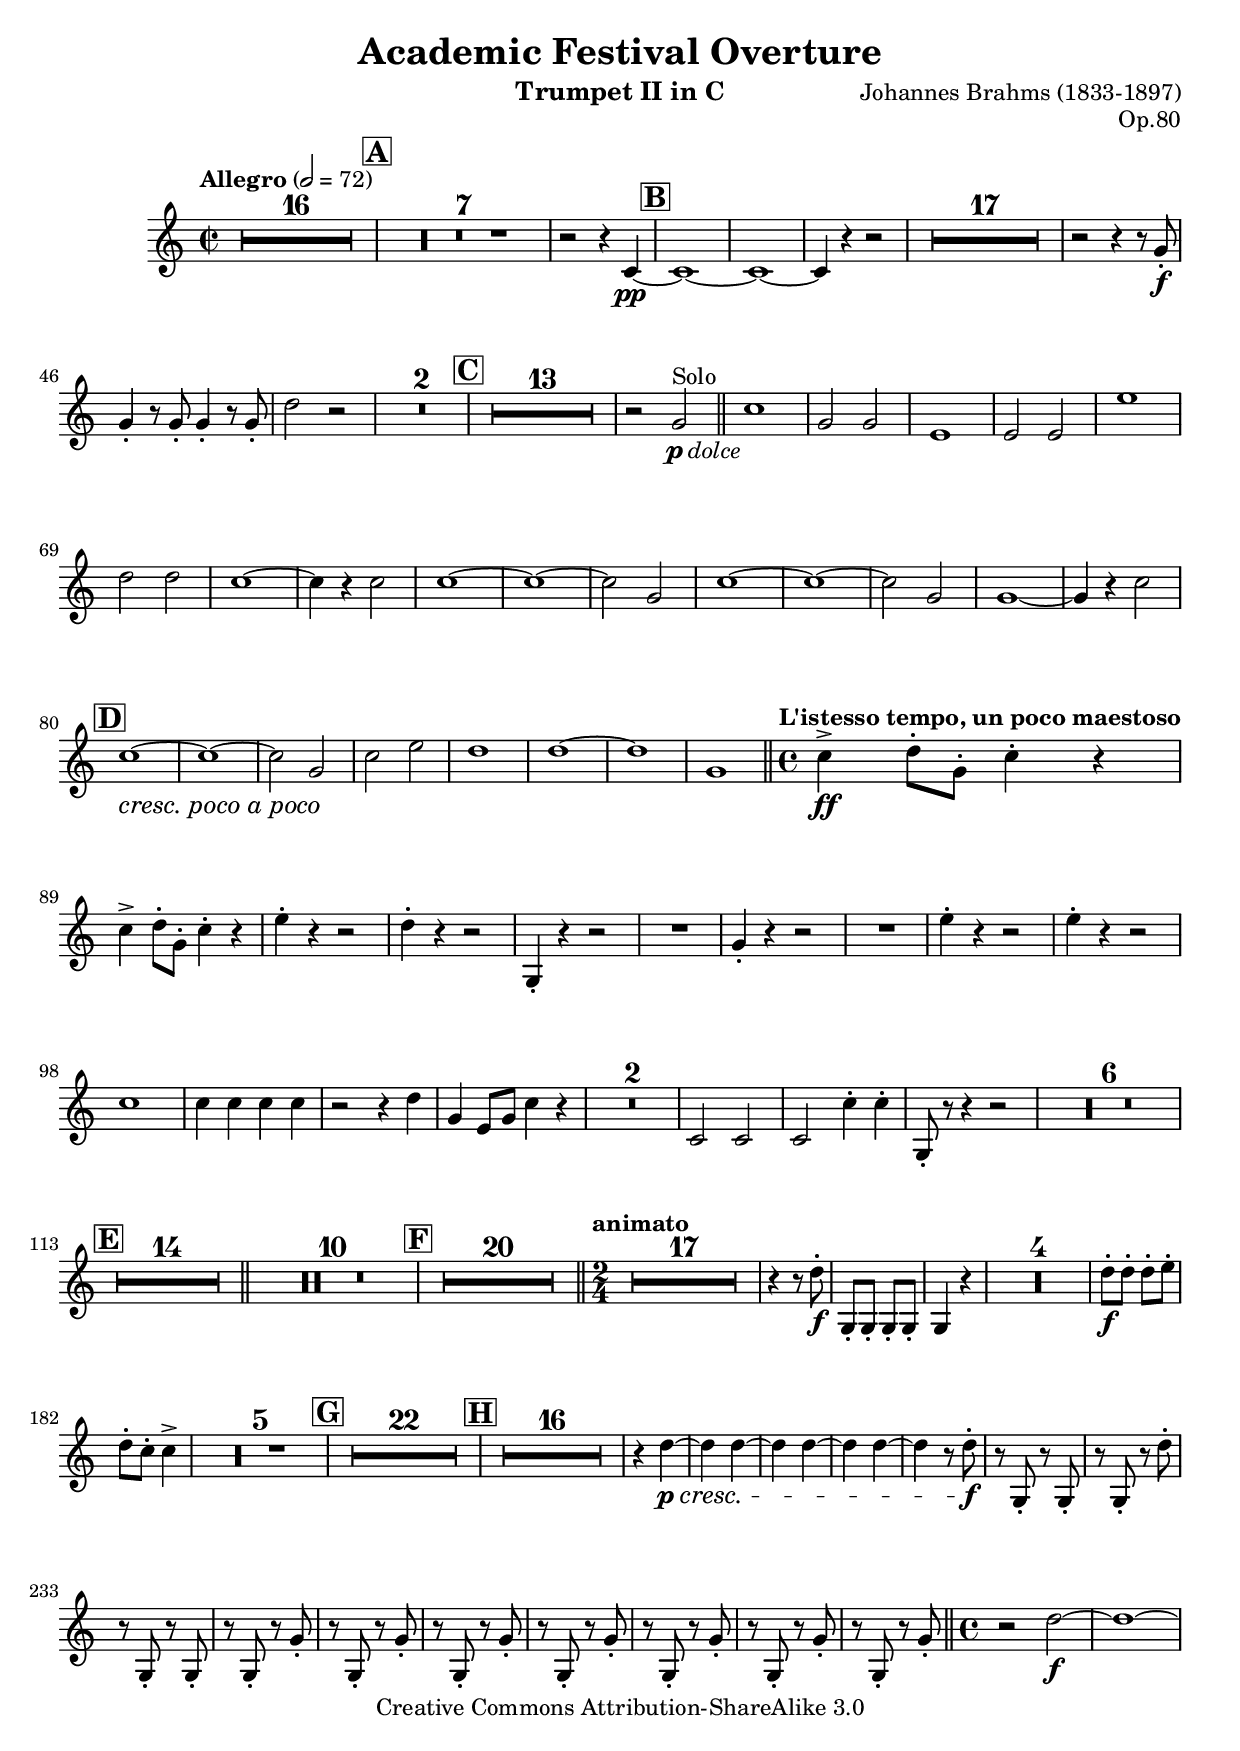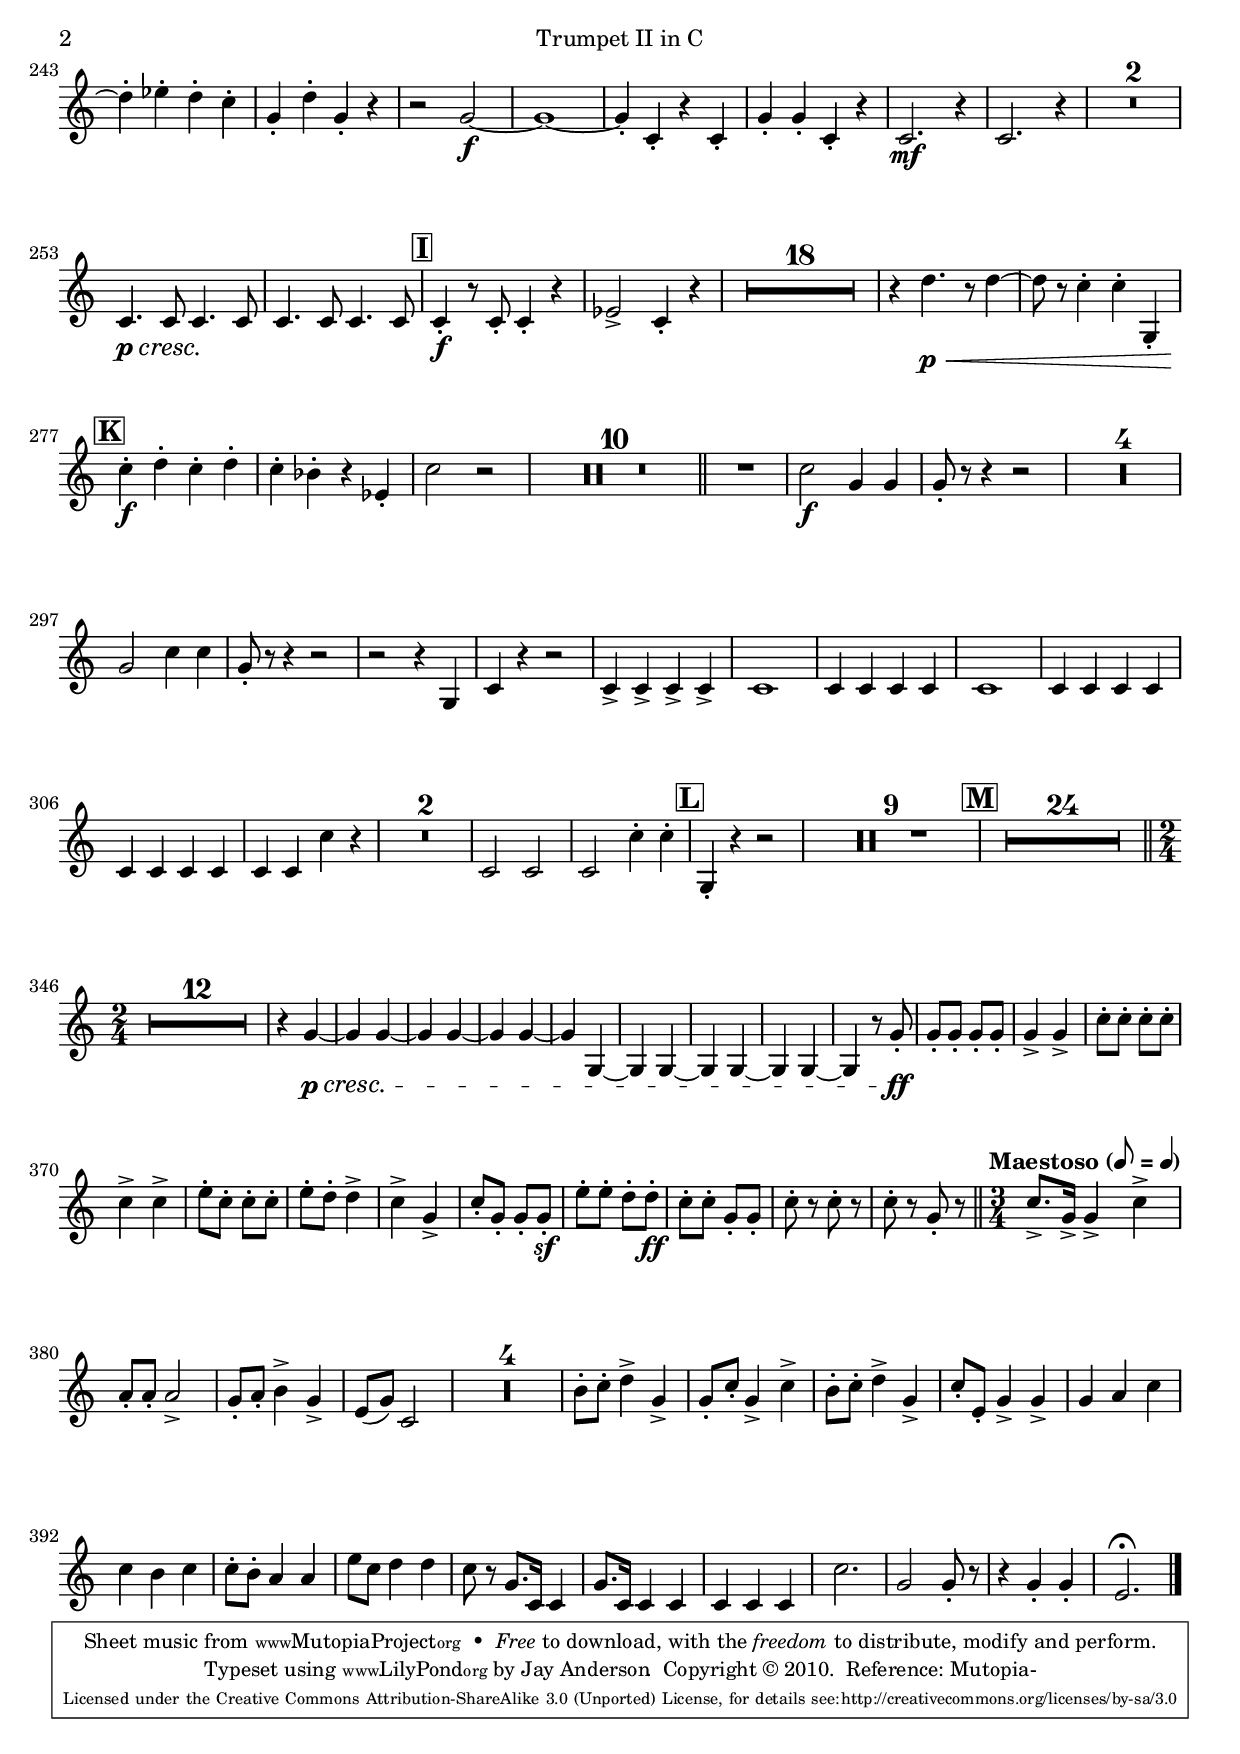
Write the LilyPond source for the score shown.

\version "2.18.2"

\include "defs.ily"
\version "2.18.2"

trumpetTwo = \relative c'
{
  \set Staff.midiInstrument = "trumpet"
  \graceSync
  \tag #'score
  {
    \voiceTwo
    \dynamicDown
  }
  R1*16 |

  %A
  R1*7 |
  r2 r4 c4~\pp |

  %B
  c1~ |
  c~ |
  c4 r r2 |
  R1*17 |
  r2 r4 r8 g'-.\f |
  g4-. r8 g-. g4-. r8 g-. |
  d'2 r |
  R1*2 |

  %C
  R1*13 |
  r2 g,^\solo\pDolce |
  c1 |
  g2 g |
  e1 |
  e2 e |
  e'1 |
  d2 d |
  c1~ |
  c4 r c2 |
  c1~ |
  c~ |
  c2 g |
  c1~ |
  c~ |
  c2 g |
  g1~ |
  g4 r c2 |

  %D
  c1~\justCrescPocoAPoco |
  c~ |
  c2 g |
  c e |
  d1 |
  d~ d |
  g, |

  %4/4
  c4->\ff d8-. g,-. c4-. r |
  c4-> d8-. g,-. c4-. r |
  e4-. r r2 |
  d4-. r r2 |
  g,,4-. r r2 |
  R1 |
  g'4-. r r2 |
  R1 |
  e'4-. r r2 |
  e4-. r r2 |
  c1 |
  c4 c c c |
  r2 r4 d |
  g, e8 g c4 r |
  R1*2 |
  c,2 c |
  c c'4-. c-. |
  g,8-. r r4 r2 |
  R1*6 |

  %E
  R1*14 |
  R1*10 |

  %F |
  R1*20 |

  %2/4
  R2*17 |
  r4 r8 d''-.\f |
  g,,-. g-. g-. g-. |
  g4 r |
  R2*4 |
  d''8-.\f d-. d-. e-. |
  d-. c-. c4-> |
  R2*5 |

  %G
  R2*22 |

  %H
  R2*16 |
  r4 d4~\p\cresc |
  \repeat unfold 3 {d d~ |}
  d r8 d-.\f |
  r g,,-. r g-. |
  r g-. r d''-. |
  r g,,-. r g-. |
  \repeat unfold 7 {r g-. r g'-. |}

  %4/4
  r2 d'~\f |
  d1~ |
  d4-. ees-. d-. c-. |
  g-. d'-. g,-. r |
  r2 g~\f |
  g1~ |
  g4-. c,-. r c-. |
  g'-. g-. c,-. r |
  c2.\mf r4 |
  c2. r4 |
  R1*2 |
  c4.\p\justCresc c8 c4. c8 |
  c4. c8 c4. c8 |

  %I
  c4-.\f r8 c-. c4-. r |
  ees2-> c4-. r |
  R1*18 |
  r4 d'4.\p\< r8 d4~ |
  d8 r c4-. c-. g,-. |

  %K
  c'-.\f d-. c-. d-. |
  c-. bes-. r ees,-. |
  c'2 r |
  R1*10 |
  R1 |
  c2\f g4 g |
  g8-. r r4 r2 |
  R1*4 |
  g2 c4 c |
  g8-. r r4 r2 |
  r2 r4 g, |
  c r r2 |
  c4-> c4-> c4-> c4-> |
  c1 |
  c4 c c c |
  c1 |
  c4 c c c |
  c4 c c c |
  c4 c c' r |
  R1*2 |
  c,2 c |
  c c'4-. c-. |

  %L
  g,-. r r2 |
  R1*9 |

  %M
  R1*24 |

  %2/4
  R2*12 |
  r4 g'~\p\cresc |
  g g~ |
  g g~ |
  g g~ |
  g g,~ |
  g g~ |
  g g~ |
  g g~ |
  g r8 g'-.\ff |
  g-. g-. g-. g-. |
  g4-> g-> |
  c8-. c-. c-. c-. |
  c4-> c-> |
  e8-. c-. c-. c-. |
  e-. d-. d4-> |
  c-> g-> |
  c8-. g-. g-. g-.\sf |
  e'-. e-. d-. d-.\ff |
  c-. c-. g-. g-. |
  c-. r c-. r |
  c-. r g-. r |

  %3/4
  c8.-> g16-> g4-> c-> |
  a8-. a-. a2-> |
  g8-. a-. b4-> g-> |
  e8( g) c,2 |
  R2.*4 |
  b'8-. c-. d4-> g,-> |
  g8-. c-. g4-> c-> |
  b8-. c-. d4-> g,-> |
  c8-. e,-. g4-> g-> |
  g a c |
  c b c |
  c8-. b-. a4 a |
  e'8 c d4 d |
  c8 r g8. c,16 c4 |
  g'8. c,16 c4 c |
  c c c |
  c'2. |
  g2 g8-. r |
  r4 g-. g-. |
  e2.\fermata |
}


instrument = "Trumpet II in C"

\include "header.ily"

\score
{
  \new Staff
  {
    << \removeWithTag #'score \trumpetTwo \outline >>
  }
}
